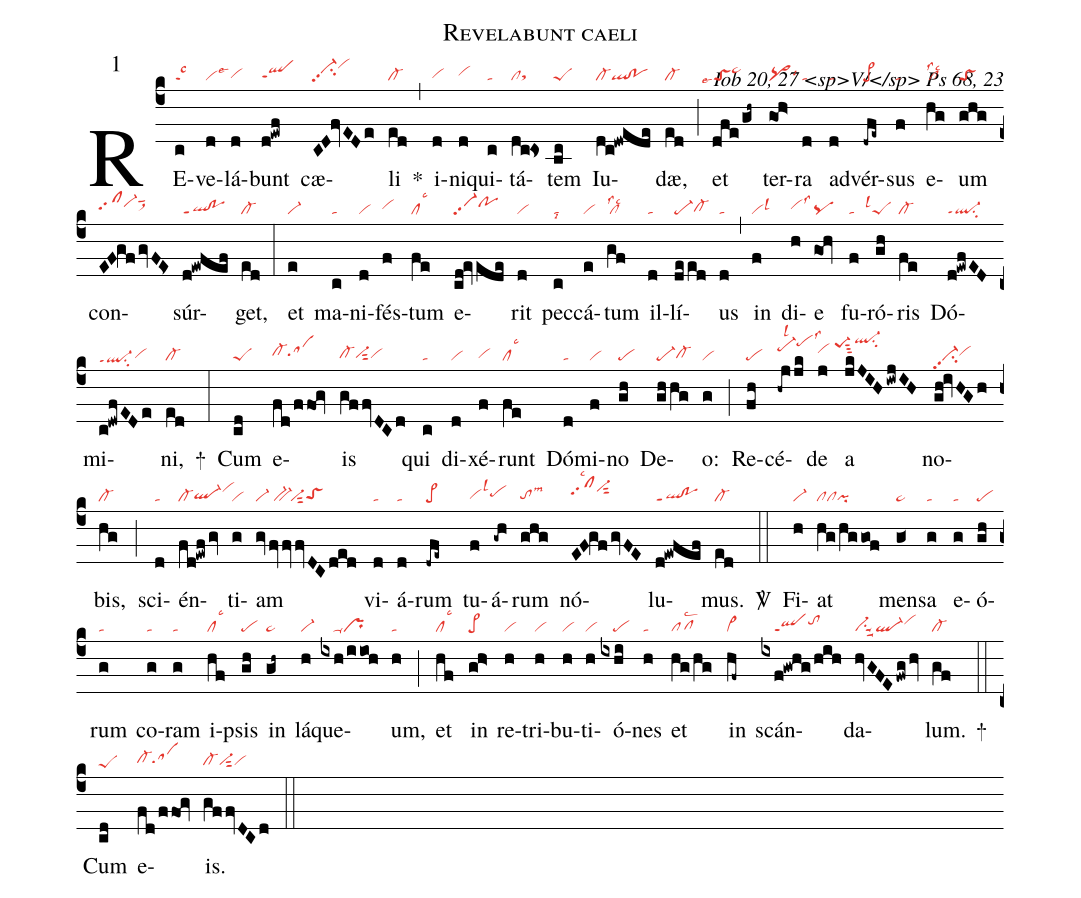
name: Revelabunt caeli;
commentary: Iob 20, 27 <sp>V/</sp> Ps 68, 23;
mode: 1;
nabc-lines: 1;
%%
(c4)
RE(c|talsc3)ve(d|vilse3)lá(d|vihg)bunt(d!ewf|qlhgppt1) cæ(CD!fvEDe|vi-hipp2su2vihk)li(ed|cl-) *(,)
i(d|vihg)ni(d|vihh)qui(c|ta)tá(dc!cs|clsthg)tem(bc|peS) Iu(dc!dwede|cl-ql!po)dæ,(ed|cl-) (;)
et(dfe/gh~|```toSlse7ta>hi) ter(gOh>|pq>lsi6)ra(d|ta) ad(d|ta)vér(-dfe~|pe>)sus(f|ta) e(hg|cllss2lsc2)um(ghg|toS) con(EF!gf/gvFE>|clhhpp2vi-hisut1sux1)súr(d!ewfef|ql!poppt1)get,(ed|cl-) (:)
et(e|vi-) ma(c|ta)ni(d|vi)fés(f|vihh)tum(fe|cllsc3) e(cd!ev/ede|vi-pp2pohi)rit(d|vi) pec(c|talsi8)cá(e|vi)tum(gf|cllss2lsc2) il(d|ta)lí(deed|pe-cl-hg)us(d|ta) (,)
in(f|vilsl3) di(h|vihhlss3)e(gOh|pq) fu(f|ta)ró(gh|```peSlsl1)ris(fe|cl-) Dó(d!ewfED|ql-ppt1su2)mi(c!dwfEDe|ql-heppt1su2vihg)ni,(ed|cl-) +(:)
Cum(cd|peS) e(fd/ffOg|cl-hhsahh)is(gffvDCd|cl-hgvi-hgsut2vihg) qui(c|ta) di(d|vi)xé(f|vihg)runt(fe|cllsc3) Dó(d|ta)mi(f|vi)no(gh|pe) De(ghhg|pe-cl-hg)o:(g|vi) (;)
Re(fh|pe)cé(-hj/jk|pe-hjlsl2pehllss3)de(j|vihi) a(jkJIHiwjIH|```pe-1hksut3ql-hmsu2) no(gh!ivHGh|vi-pp2su2vihh)bis,(hg|cl-) (;)
sci(d|ta)én(fd!ewf/gv|cl-ql-hgvihj)ti(g|vi)am(gvfvfvfvDCded|vi-/bv-`vi-sut2toShg) vi(d|ta)á(d|ta)rum(-dfe~|pe>) tu(f|vihg)á(-gh|```pehhlsl1)rum(ghg|tohglsm3) nó(EF!gf/gvFE|clhipp2lsc2vi-hjsut2)lu(d!ewfef|ql!poppt1)mus.(ed|cl-) <sp>V/</sp>(::)
Fi(h|vi-)at(hg/hggof|clclpi) men(g<|ta>)sa(g|ta) e(g|ta)ó(gh|pe)rum(g|ta) co(g|ta)ram(g|ta) i(hf|cllsc3)psis(gh|pe) in(gh~|ta>) lá(h|vi-)que(ixh/iioh|////ta-pr)um,(h|ta) (;)
et(hf|cllsc3) in(gh>|pe>) re(h|vi)tri(h|vi)bu(h|vi)ti(h|vi)ó(ixhi|////pe)nes(h|ta) et(hg/hg|pflsc2) in(hf~|vi>) scán(ixf!gwhg/hih|////qlppt1tohi)da(hvGFEfwg/hv|vi-su1suu2ql-vihi)lum.(gf|cl-) +(::)
Cum(cd|peS) e(fd/ffOg|cl-hhsahh)is.(gffvDCd|cl-hgvi-hgsut2vihg) (::)
